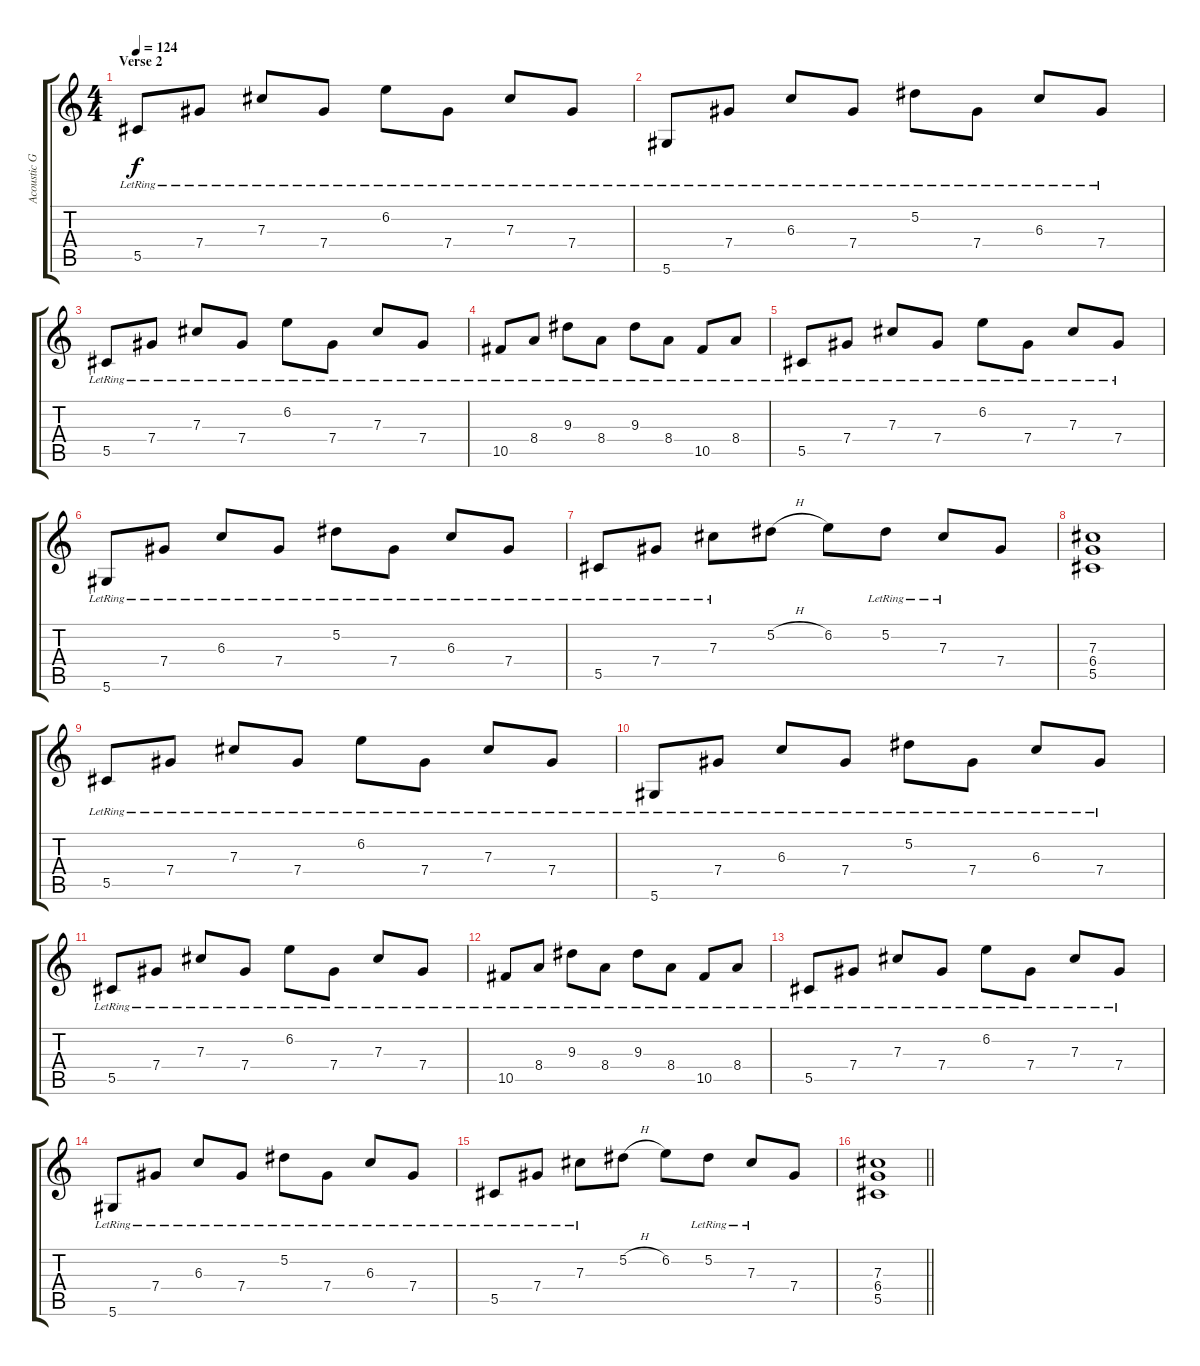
\track ("Acoustic Guitar 1" "Acoustic G") {instrument acousticguitarsteel}
\staff {score tabs}
\tuning (Eb4 Bb3 Gb3 Db3 Ab2 Eb2) {hide}
\ts (4 4)
\section ("" "Verse 2")
\tempo 124
\clef g2
\ks c
5.5{lr}.8{dy f} 7.4{lr}.8 7.3{lr}.8 7.4{lr}.8 6.2{lr}.8 7.4{lr}.8 7.3{lr}.8 7.4{lr}.8 |
5.6{lr}.8 7.4{lr}.8 6.3{lr}.8 7.4{lr}.8 5.2{lr}.8 7.4{lr}.8 6.3{lr}.8 7.4{lr}.8 |
5.5{lr}.8 7.4{lr}.8 7.3{lr}.8 7.4{lr}.8 6.2{lr}.8 7.4{lr}.8 7.3{lr}.8 7.4{lr}.8 |
10.5{lr}.8 8.4{lr}.8 9.3{lr}.8 8.4{lr}.8 9.3{lr}.8 8.4{lr}.8 10.5{lr}.8 8.4{lr}.8 |
5.5{lr}.8 7.4{lr}.8 7.3{lr}.8 7.4{lr}.8 6.2{lr}.8 7.4{lr}.8 7.3{lr}.8 7.4{lr}.8 |
5.6{lr}.8 7.4{lr}.8 6.3{lr}.8 7.4{lr}.8 5.2{lr}.8 7.4{lr}.8 6.3{lr}.8 7.4{lr}.8 |
5.5{lr}.8 7.4{lr}.8 7.3{lr}.8 5.2{h}.8 6.2.8 5.2{lr}.8 7.3{lr}.8 7.4.8 |
(7.3 6.4 5.5).1 |
5.5{lr}.8 7.4{lr}.8 7.3{lr}.8 7.4{lr}.8 6.2{lr}.8 7.4{lr}.8 7.3{lr}.8 7.4{lr}.8 |
5.6{lr}.8 7.4{lr}.8 6.3{lr}.8 7.4{lr}.8 5.2{lr}.8 7.4{lr}.8 6.3{lr}.8 7.4{lr}.8 |
5.5{lr}.8 7.4{lr}.8 7.3{lr}.8 7.4{lr}.8 6.2{lr}.8 7.4{lr}.8 7.3{lr}.8 7.4{lr}.8 |
10.5{lr}.8 8.4{lr}.8 9.3{lr}.8 8.4{lr}.8 9.3{lr}.8 8.4{lr}.8 10.5{lr}.8 8.4{lr}.8 |
5.5{lr}.8 7.4{lr}.8 7.3{lr}.8 7.4{lr}.8 6.2{lr}.8 7.4{lr}.8 7.3{lr}.8 7.4{lr}.8 |
5.6{lr}.8 7.4{lr}.8 6.3{lr}.8 7.4{lr}.8 5.2{lr}.8 7.4{lr}.8 6.3{lr}.8 7.4{lr}.8 |
5.5{lr}.8 7.4{lr}.8 7.3{lr}.8 5.2{h}.8 6.2.8 5.2{lr}.8 7.3{lr}.8 7.4.8 |
\barLineRight lightlight
(7.3 6.4 5.5).1
